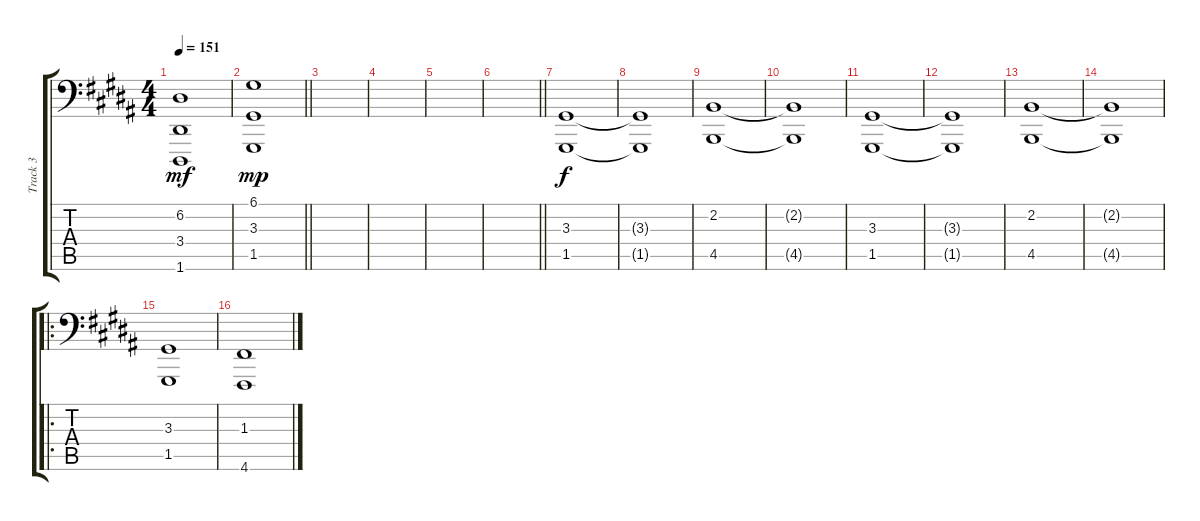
\track ("Track 3" "Track 3") {instrument stringensemble1}
\staff {score tabs}
\tuning (D3 A2 F2 C2 G1 D1) {hide}
\ts (4 4)
\tempo 151
\clef f4
\ks g#minor
(6.2 3.4 1.6).1{dy mf} |
\barLineRight lightlight
(6.1 3.3 1.5).1{dy mp} |
|
|
|
\barLineRight lightlight
|
(3.3 1.5).1{dy f} |
(3.3{t} 1.5{t}).1 |
(2.2 4.5).1 |
(2.2{t} 4.5{t}).1 |
(3.3 1.5).1 |
(3.3{t} 1.5{t}).1 |
(2.2 4.5).1 |
(2.2{t} 4.5{t}).1 |
\ro
(3.3 1.5).1 |
(1.3 4.6).1
